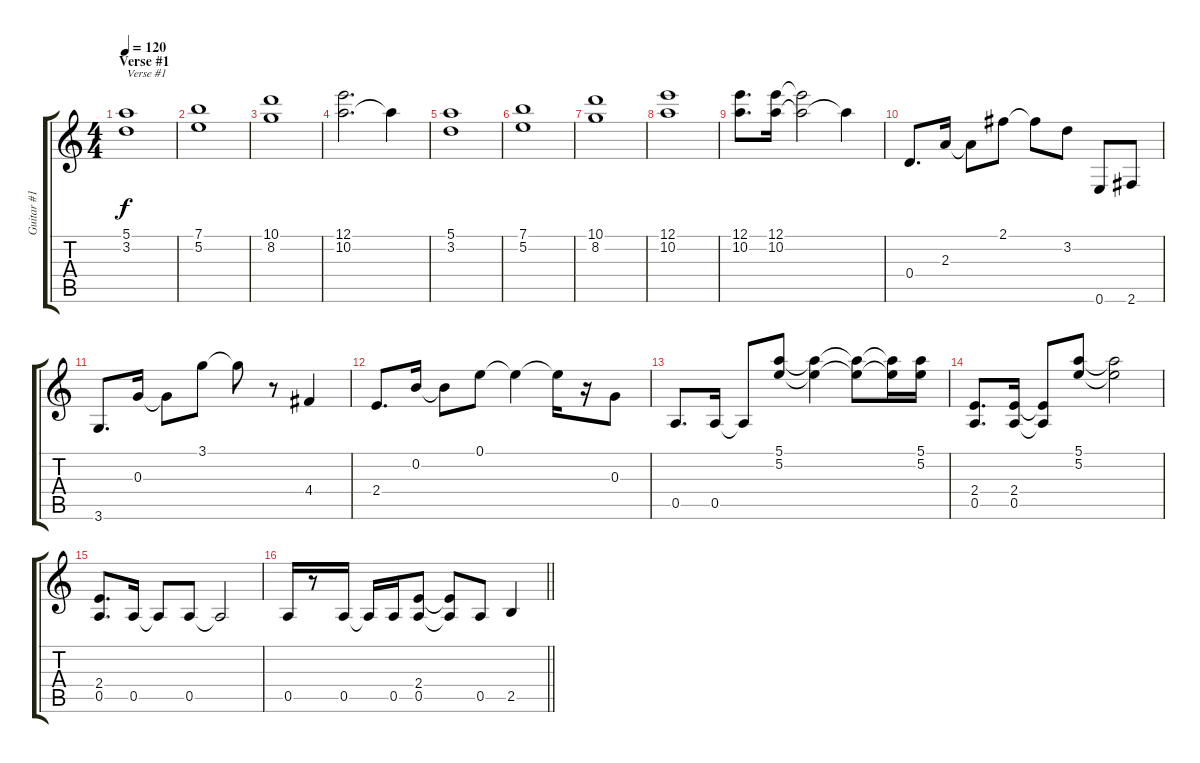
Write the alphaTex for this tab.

\track ("Guitar #1" "Guitar #1") {instrument electricguitarclean}
\staff {score tabs}
\tuning (E4 B3 G3 D3 A2 E2) {hide}
\ts (4 4)
\section ("" "Verse #1")
\tempo 120
\clef g2
\ks c
(5.1 3.2).1{txt "Verse #1" dy f} |
(7.1 5.2).1 |
(10.1 8.2).1 |
(12.1 10.2).2{d} 10.2{t}.4 |
(5.1 3.2).1 |
(7.1 5.2).1 |
(10.1 8.2).1 |
(12.1 10.2).1 |
(12.1 10.2).8{d} (12.1 10.2).16 (12.1{t} 10.2{t}).2 10.2{t}.4 |
0.4.8{d} 2.3.16 2.3{t}.8 2.1.8 2.1{t}.8 3.2.8 0.6.8 2.6.8 |
3.6.8{d} 0.3.16 0.3{t}.8 3.1.8 3.1{t}.8 r.8 4.4.4 |
2.4.8{d} 0.2.16 0.2{t}.8 0.1.8 0.1{t}.4 0.1{t}.16 r.16 0.3.8 |
0.5.8{d} 0.5.16 0.5{t}.8 (5.1 5.2).8 (5.1{t} 5.2{t}).4 (5.1{t} 5.2{t}).8 (5.1{t} 5.2{t}).16 (5.1 5.2).16 |
(2.4 0.5).8{d} (2.4 0.5).16 (2.4{t} 0.5{t}).8 (5.1 5.2).8 (5.1{t} 5.2{t}).2 |
(2.4 0.5).8{d} 0.5.16 0.5{t}.8 0.5.8 0.5{t}.2 |
\barLineRight lightlight
0.5.16 r.8 0.5.16 0.5{t}.16 0.5.16 (2.4 0.5).8 (2.4{t} 0.5{t}).8 0.5.8 2.5.4
